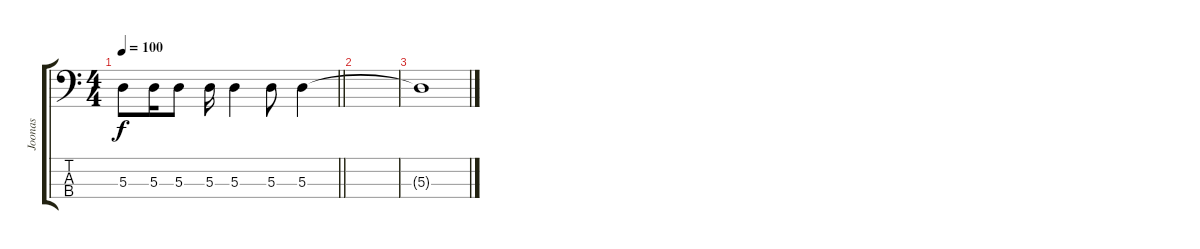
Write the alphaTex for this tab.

\track ("Joonas" "Joonas") {instrument electricbasspick}
\staff {score tabs}
\tuning (G2 D2 A1 E1) {hide}
\ts (4 4)
\tempo 100
\clef f4
\barLineRight lightlight
\ks c
5.3.8{dy f} 5.3.16 5.3.8 5.3.16 5.3.4 5.3.8 5.3.4 |
|
5.3{t}.1
